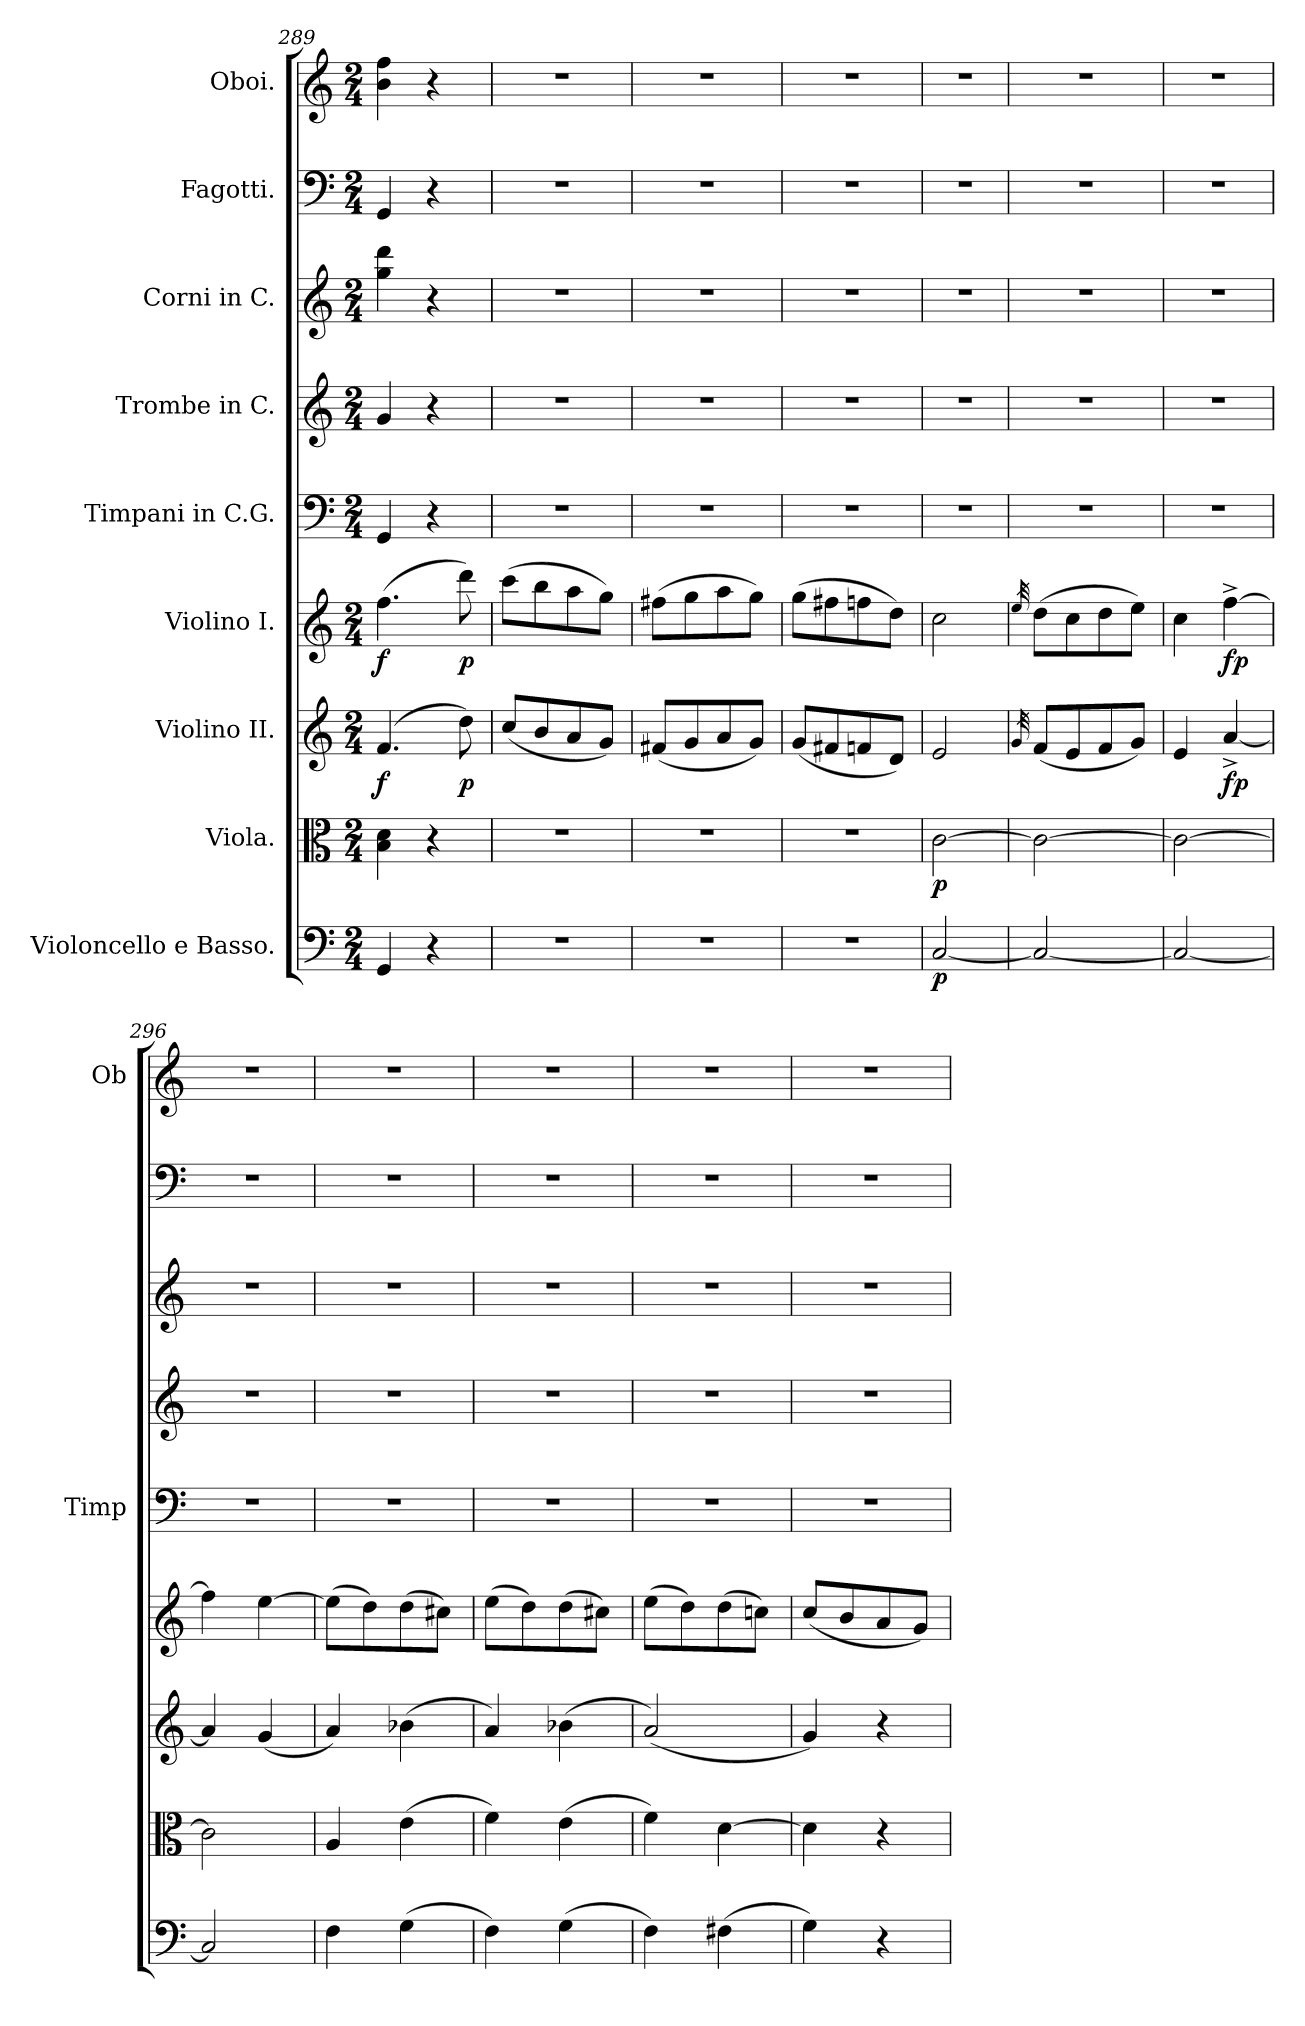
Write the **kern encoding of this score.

**kern	**dynam	**kern	**dynam	**kern	**dynam	**kern	**dynam	**kern	**kern	**kern	**kern	**kern
*part9	*part9	*part8	*part8	*part7	*part7	*part6	*part6	*part5	*part4	*part3	*part2	*part1
*staff9	*staff9	*staff8	*staff8	*staff7	*staff7	*staff6	*staff6	*staff5	*staff4	*staff3	*staff2	*staff1
*I"Violoncello e Basso.	*	*I"Viola.	*	*I"Violino II.	*	*I"Violino I.	*	*I"Timpani in C.G.	*I"Trombe in C.	*I"Corni in C.	*I"Fagotti.	*I"Oboi.
*	*	*	*	*	*	*	*	*I'Timp	*	*	*	*I'Ob
*clefF4	*	*clefC3	*	*clefG2	*	*clefG2	*	*clefF4	*clefG2	*clefG2	*clefF4	*clefG2
*	*	*	*	*	*	*	*	*	*	*ITrd7c12	*	*
*k[]	*	*k[]	*	*k[]	*	*k[]	*	*k[]	*k[]	*k[]	*k[]	*k[]
*M2/4	*	*M2/4	*	*M2/4	*	*M2/4	*	*M2/4	*M2/4	*M2/4	*M2/4	*M2/4
=289	=289	=289	=289	=289	=289	=289	=289	=289	=289	=289	=289	=289
!	!	!	!	!	!LO:DY:b	!	!LO:DY:b	!	!	!	!	!
4GG/	.	4B\ 4d\	.	(4.f/	f	(4.ff\	f	4GG/	4g/	4g\ 4dd\	4GG/	4b\ 4ff\
4r	.	4r	.	.	.	.	.	4r	4r	4r	4r	4r
!	!	!	!	!	!LO:DY:b	!	!LO:DY:b	!	!	!	!	!
.	.	.	.	8dd\)	p	8ddd\)	p	.	.	.	.	.
=290	=290	=290	=290	=290	=290	=290	=290	=290	=290	=290	=290	=290
2r	.	2r	.	(8cc/L	.	(8ccc\L	.	2r	2r	2r	2r	2r
.	.	.	.	8b/	.	8bb\	.	.	.	.	.	.
.	.	.	.	8a/	.	8aa\	.	.	.	.	.	.
.	.	.	.	8g/J)	.	8gg\J)	.	.	.	.	.	.
!!LO:LB:g=z
=291	=291	=291	=291	=291	=291	=291	=291	=291	=291	=291	=291	=291
2r	.	2r	.	(8f#X/L	.	(8ff#X\L	.	2r	2r	2r	2r	2r
.	.	.	.	8g/	.	8gg\	.	.	.	.	.	.
.	.	.	.	8a/	.	8aa\	.	.	.	.	.	.
.	.	.	.	8g/J)	.	8gg\J)	.	.	.	.	.	.
=292	=292	=292	=292	=292	=292	=292	=292	=292	=292	=292	=292	=292
2r	.	2r	.	(8g/L	.	(8gg\L	.	2r	2r	2r	2r	2r
.	.	.	.	8f#X/	.	8ff#X\	.	.	.	.	.	.
.	.	.	.	8fn/	.	8ffn\	.	.	.	.	.	.
.	.	.	.	8d/J)	.	8dd\J)	.	.	.	.	.	.
=293	=293	=293	=293	=293	=293	=293	=293	=293	=293	=293	=293	=293
!	!LO:DY:b	!	!LO:DY:b	!	!	!	!	!	!	!	!	!
[2C/	p	[2c\	p	2e/	.	2cc\	.	2r	2r	2r	2r	2r
=294	=294	=294	=294	=294	=294	=294	=294	=294	=294	=294	=294	=294
.	.	.	.	32qg/	.	32qee/	.	.	.	.	.	.
2C/_	.	2c\_	.	(8f/L	.	(8dd\L	.	2r	2r	2r	2r	2r
.	.	.	.	8e/	.	8cc\	.	.	.	.	.	.
.	.	.	.	8f/	.	8dd\	.	.	.	.	.	.
.	.	.	.	8g/J)	.	8ee\J)	.	.	.	.	.	.
=295	=295	=295	=295	=295	=295	=295	=295	=295	=295	=295	=295	=295
2C/_	.	2c\_	.	4e/	.	4cc\	.	2r	2r	2r	2r	2r
!	!	!	!	!	!LO:DY:b	!	!LO:DY:b	!	!	!	!	!
.	.	.	.	[4a^/	fp	[4ff^\	fp	.	.	.	.	.
=296	=296	=296	=296	=296	=296	=296	=296	=296	=296	=296	=296	=296
2C/]	.	2c\]	.	4a/]	.	4ff\]	.	2r	2r	2r	2r	2r
.	.	.	.	(4g/	.	[4ee\	.	.	.	.	.	.
=297	=297	=297	=297	=297	=297	=297	=297	=297	=297	=297	=297	=297
4F\	.	4A/	.	4a/)	.	(8ee\L]	.	2r	2r	2r	2r	2r
.	.	.	.	.	.	8dd\)	.	.	.	.	.	.
(4G\	.	(4e\	.	(4b-X\	.	(8dd\	.	.	.	.	.	.
.	.	.	.	.	.	8cc#X\J)	.	.	.	.	.	.
=298	=298	=298	=298	=298	=298	=298	=298	=298	=298	=298	=298	=298
4F\)	.	4f\)	.	4a/)	.	(8ee\L	.	2r	2r	2r	2r	2r
.	.	.	.	.	.	8dd\)	.	.	.	.	.	.
(4G\	.	(4e\	.	(4b-X\	.	(8dd\	.	.	.	.	.	.
.	.	.	.	.	.	8cc#X\J)	.	.	.	.	.	.
=299	=299	=299	=299	=299	=299	=299	=299	=299	=299	=299	=299	=299
4F\)	.	4f\)	.	(2a/)	.	(8ee\L	.	2r	2r	2r	2r	2r
.	.	.	.	.	.	8dd\)	.	.	.	.	.	.
(4F#X\	.	[4d\	.	.	.	(8dd\	.	.	.	.	.	.
.	.	.	.	.	.	8ccn\J)	.	.	.	.	.	.
=300	=300	=300	=300	=300	=300	=300	=300	=300	=300	=300	=300	=300
4G\)	.	4d\]	.	4g/)	.	(8cc/L	.	2r	2r	2r	2r	2r
.	.	.	.	.	.	8b/	.	.	.	.	.	.
4r	.	4r	.	4r	.	8a/	.	.	.	.	.	.
.	.	.	.	.	.	8g/J)	.	.	.	.	.	.
=	=	=	=	=	=	=	=	=	=	=	=	=
*-	*-	*-	*-	*-	*-	*-	*-	*-	*-	*-	*-	*-
